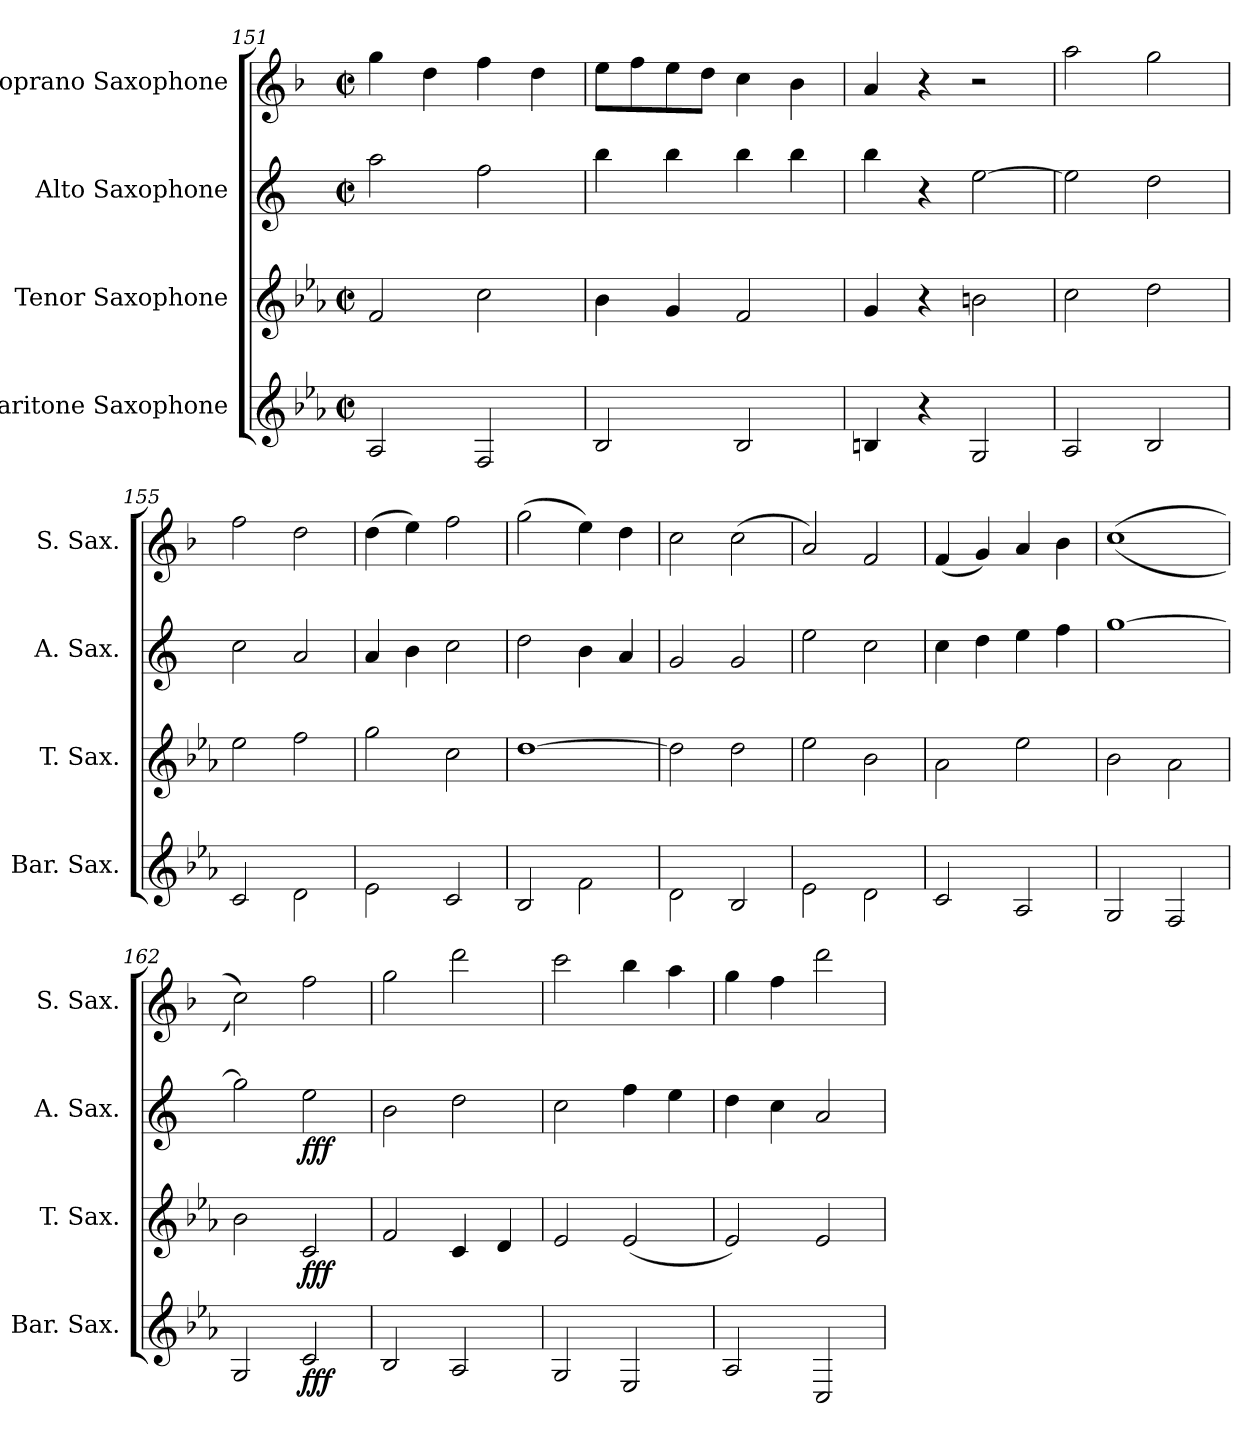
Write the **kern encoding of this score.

**kern	**dynam	**kern	**dynam	**kern	**dynam	**kern
*part4	*part4	*part3	*part3	*part2	*part2	*part1
*staff4	*staff4	*staff3	*staff3	*staff2	*staff2	*staff1
*I"Baritone Saxophone	*	*I"Tenor Saxophone	*	*I"Alto Saxophone	*	*I"Soprano Saxophone
*I'Bar. Sax.	*	*I'T. Sax.	*	*I'A. Sax.	*	*I'S. Sax.
*clefG2	*	*clefG2	*	*clefG2	*	*clefG2
*ITrd12c21	*	*ITrd8c14	*	*ITrd5c9	*	*ITrd1c2
*k[b-e-a-]	*	*k[b-e-a-]	*	*k[b-e-a-]	*	*k[b-e-a-]
*M2/2	*	*M2/2	*	*M2/2	*	*M2/2
*met(c|)	*	*met(c|)	*	*met(c|)	*	*met(c|)
=151	=151	=151	=151	=151	=151	=151
2AA-/	.	2F/	.	2cc\	.	4ff\
.	.	.	.	.	.	4cc\
2FF/	.	2c\	.	2a-\	.	4ee-\
.	.	.	.	.	.	4cc\
!!LO:LB:g=z
=152	=152	=152	=152	=152	=152	=152
2BB-/	.	4B-\	.	4dd\	.	8dd\L
.	.	.	.	.	.	8ee-\
.	.	4G/	.	4dd\	.	8dd\
.	.	.	.	.	.	8cc\J
2BB-/	.	2F/	.	4dd\	.	4b-\
.	.	.	.	4dd\	.	4a-\
=153	=153	=153	=153	=153	=153	=153
4BBn/	.	4G/	.	4dd\	.	4g/
4r	.	4r	.	4r	.	4r
2GG/	.	2Bn\	.	[2g\	.	2r
=154	=154	=154	=154	=154	=154	=154
2AA-/	.	2c\	.	2g\]	.	2gg\
2BB-/	.	2d\	.	2f\	.	2ff\
=155	=155	=155	=155	=155	=155	=155
2C/	.	2e-\	.	2e-\	.	2ee-\
2D\	.	2f\	.	2c/	.	2cc\
=156	=156	=156	=156	=156	=156	=156
2E-\	.	2g\	.	4c/	.	(4cc\
.	.	.	.	4d\	.	4dd\)
2C/	.	2c\	.	2e-\	.	2ee-\
=157	=157	=157	=157	=157	=157	=157
2BB-/	.	[1d	.	2f\	.	(2ff\
2F\	.	.	.	4d\	.	4dd\)
.	.	.	.	4c/	.	4cc\
=158	=158	=158	=158	=158	=158	=158
2D\	.	2d\]	.	2B-/	.	2b-\
2BB-/	.	2d\	.	2B-/	.	(2b-\
=159	=159	=159	=159	=159	=159	=159
2E-\	.	2e-\	.	2g\	.	2g/)
2D\	.	2B-\	.	2e-\	.	2e-/
=160	=160	=160	=160	=160	=160	=160
*	*	*	*	*	*	*MM220
2C/	.	2A-\	.	4e-\	.	(4e-/
.	.	.	.	4f\	.	4f/)
2AA-/	.	2e-\	.	4g\	.	4g/
.	.	.	.	4a-\	.	4a-\
=161	=161	=161	=161	=161	=161	=161
2GG/	.	2B-\	.	[1b-	.	((1b-
2FF/	.	2A-\	.	.	.	.
!!LO:LB:g=z
=162	=162	=162	=162	=162	=162	=162
2GG/	.	2B-\	.	2b-\]	.	2b-\))
!	!LO:DY:b	!	!LO:DY:b	!	!LO:DY:b	!
2C/	fff	2C/	fff	2g\	fff	2ee-\
=163	=163	=163	=163	=163	=163	=163
*	*	*	*	*	*	*MM200
2BB-/	.	2F/	.	2d\	.	2ff\
2AA-/	.	4C/	.	2f\	.	2ccc\
.	.	4D/	.	.	.	.
=164	=164	=164	=164	=164	=164	=164
2GG/	.	2E-/	.	2e-\	.	2bb-\
2EE-/	.	(2E-/	.	4a-\	.	4aa-\
.	.	.	.	4g\	.	4gg\
=165	=165	=165	=165	=165	=165	=165
2AA-/	.	2E-/)	.	4f\	.	4ff\
.	.	.	.	4e-\	.	4ee-\
2CC/	.	2E-/	.	2c/	.	2ccc\
=	=	=	=	=	=	=
*-	*-	*-	*-	*-	*-	*-
